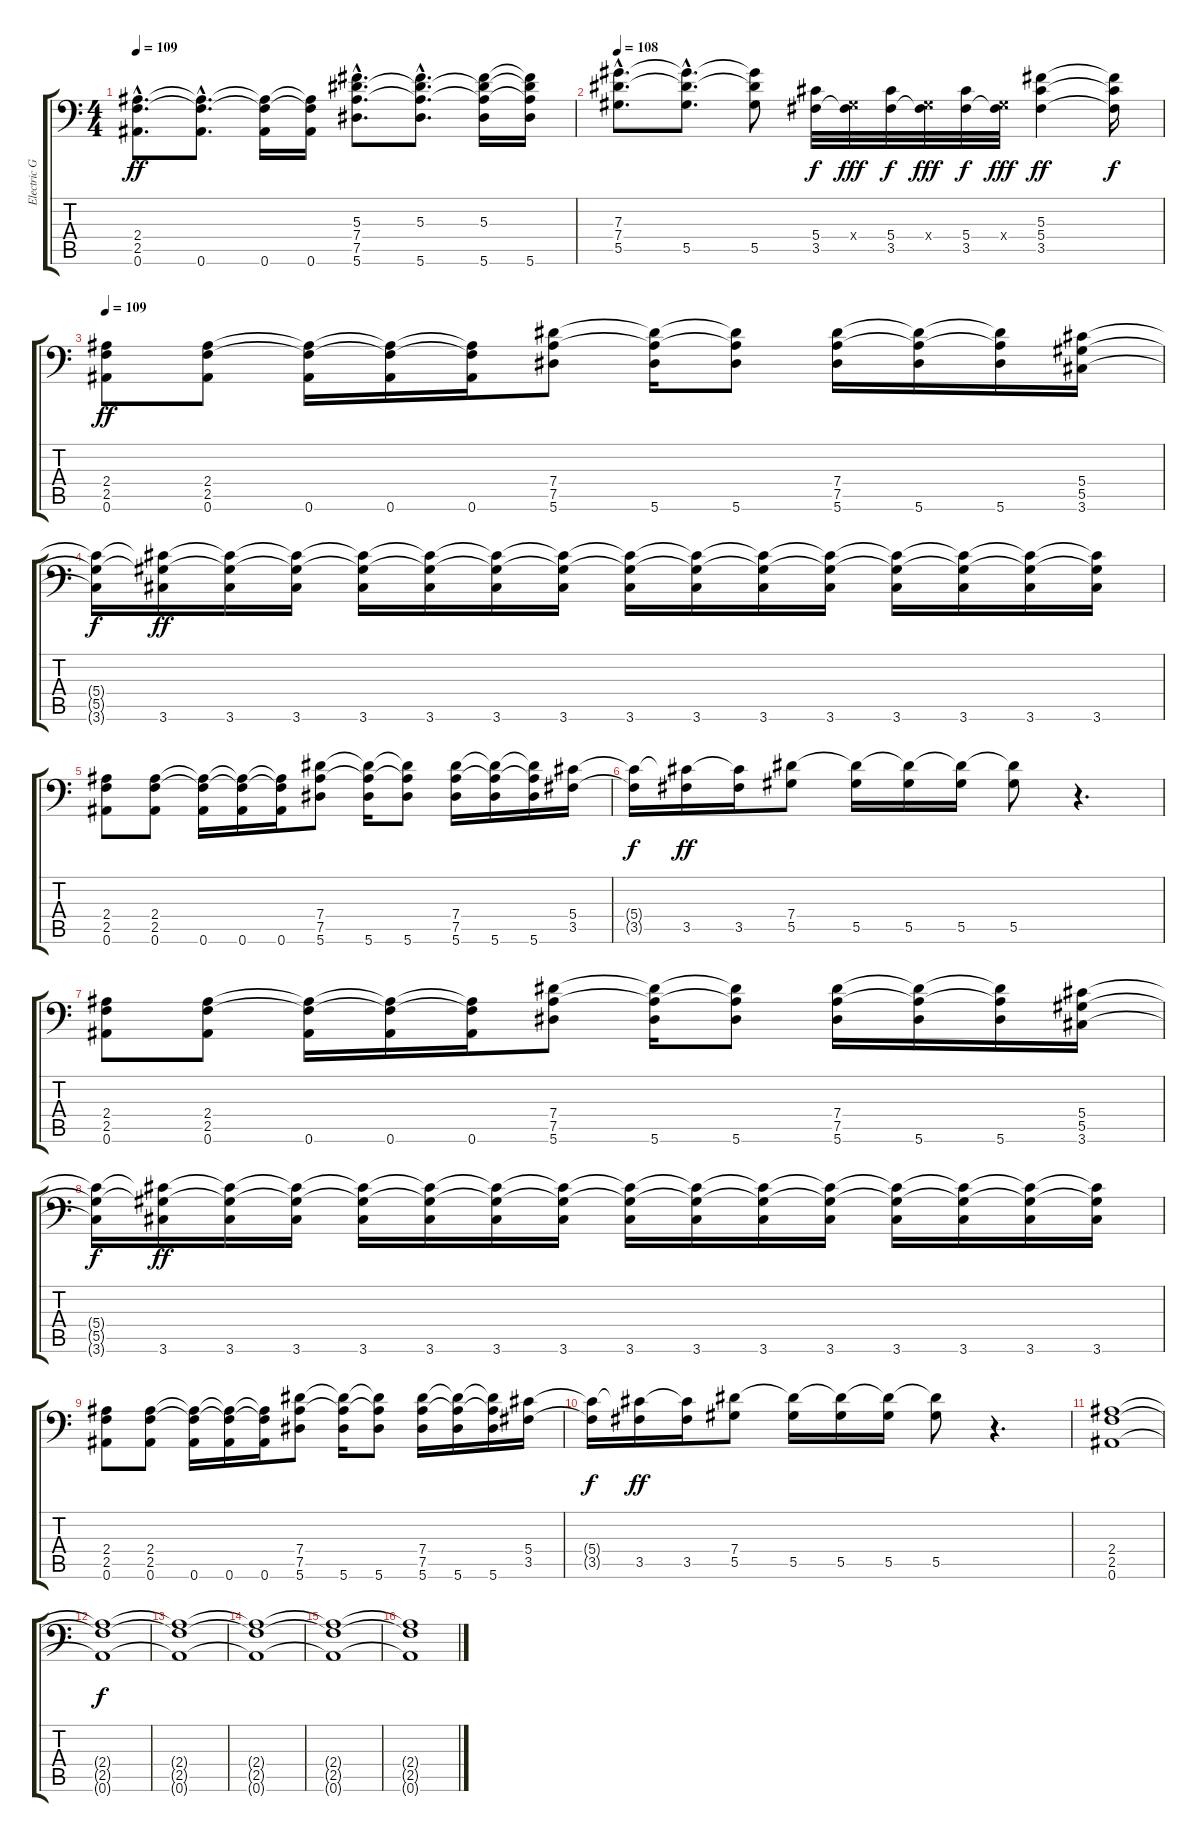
\track ("Electric Guitar 4" "Electric G") {instrument distortionguitar}
\staff {score tabs}
\tuning (Bb3 F3 Db3 Ab2 Eb2 Bb1) {hide}
\ts (4 4)
\tempo 109
\clef f4
\ks c
(2.4{hac} 2.5{hac} 0.6{hac}).8{d dy ff} (2.4{hac t} 2.5{hac t} 0.6{hac}).8{d} (2.4{t} 2.5{t} 0.6).16 (2.4{t} 2.5{t} 0.6).16 (5.3{hac} 7.4{hac} 7.5{hac} 5.6{hac}).8{d} (5.3{hac} 7.4{hac t} 7.5{hac t} 5.6{hac}).8{d} (5.3 7.4{t} 7.5{t} 5.6).16 (5.3{t} 7.4{t} 7.5{t} 5.6).16 |
\tempo 108
(7.3{hac} 7.4{hac} 5.5{hac}).8{d} (7.3{hac t} 7.4{hac t} 5.5{hac}).8{d} (7.3{t} 7.4{t} 5.5).8 (5.4 3.5).32{dy f} (0.4{x} 3.5{t}).32{dy fff} (5.4 3.5).32{dy f} (0.4{x} 3.5{t}).32{dy fff} (5.4 3.5).32{dy f} (0.4{x} 3.5{t}).32{dy fff} (5.3 5.4 3.5).4{dy ff} (5.3{t} 5.4{t} 3.5{t}).16{dy f} |
\tempo 109
(2.4 2.5 0.6).8{dy ff} (2.4 2.5 0.6).8 (2.4{t} 2.5{t} 0.6).16 (2.4{t} 2.5{t} 0.6).16 (2.4{t} 2.5{t} 0.6).16 (7.4 7.5 5.6).8 (7.4{t} 7.5{t} 5.6).16 (7.4{t} 7.5{t} 5.6).8 (7.4 7.5 5.6).16 (7.4{t} 7.5{t} 5.6).16 (7.4{t} 7.5{t} 5.6).16 (5.4 5.5 3.6).16 |
(5.4{t} 5.5{t} 3.6{t}).16{dy f} (5.4{t} 5.5{t} 3.6).16{dy ff} (5.4{t} 5.5{t} 3.6).16 (5.4{t} 5.5{t} 3.6).16 (5.4{t} 5.5{t} 3.6).16 (5.4{t} 5.5{t} 3.6).16 (5.4{t} 5.5{t} 3.6).16 (5.4{t} 5.5{t} 3.6).16 (5.4{t} 5.5{t} 3.6).16 (5.4{t} 5.5{t} 3.6).16 (5.4{t} 5.5{t} 3.6).16 (5.4{t} 5.5{t} 3.6).16 (5.4{t} 5.5{t} 3.6).16 (5.4{t} 5.5{t} 3.6).16 (5.4{t} 5.5{t} 3.6).16 (5.4{t} 5.5{t} 3.6).16 |
(2.4 2.5 0.6).8 (2.4 2.5 0.6).8 (2.4{t} 2.5{t} 0.6).16 (2.4{t} 2.5{t} 0.6).16 (2.4{t} 2.5{t} 0.6).16 (7.4 7.5 5.6).8 (7.4{t} 7.5{t} 5.6).16 (7.4{t} 7.5{t} 5.6).8 (7.4 7.5 5.6).16 (7.4{t} 7.5{t} 5.6).16 (7.4{t} 7.5{t} 5.6).16 (5.4 3.5).16 |
(5.4{t} 3.5{t}).16{dy f} (5.4{t} 3.5).16{dy ff} (5.4{t} 3.5).16 (7.4 5.5).8 (7.4{t} 5.5).16 (7.4{t} 5.5).16 (7.4{t} 5.5).16 (7.4{t} 5.5).8 r.4{d} |
(2.4 2.5 0.6).8 (2.4 2.5 0.6).8 (2.4{t} 2.5{t} 0.6).16 (2.4{t} 2.5{t} 0.6).16 (2.4{t} 2.5{t} 0.6).16 (7.4 7.5 5.6).8 (7.4{t} 7.5{t} 5.6).16 (7.4{t} 7.5{t} 5.6).8 (7.4 7.5 5.6).16 (7.4{t} 7.5{t} 5.6).16 (7.4{t} 7.5{t} 5.6).16 (5.4 5.5 3.6).16 |
(5.4{t} 5.5{t} 3.6{t}).16{dy f} (5.4{t} 5.5{t} 3.6).16{dy ff} (5.4{t} 5.5{t} 3.6).16 (5.4{t} 5.5{t} 3.6).16 (5.4{t} 5.5{t} 3.6).16 (5.4{t} 5.5{t} 3.6).16 (5.4{t} 5.5{t} 3.6).16 (5.4{t} 5.5{t} 3.6).16 (5.4{t} 5.5{t} 3.6).16 (5.4{t} 5.5{t} 3.6).16 (5.4{t} 5.5{t} 3.6).16 (5.4{t} 5.5{t} 3.6).16 (5.4{t} 5.5{t} 3.6).16 (5.4{t} 5.5{t} 3.6).16 (5.4{t} 5.5{t} 3.6).16 (5.4{t} 5.5{t} 3.6).16 |
(2.4 2.5 0.6).8 (2.4 2.5 0.6).8 (2.4{t} 2.5{t} 0.6).16 (2.4{t} 2.5{t} 0.6).16 (2.4{t} 2.5{t} 0.6).16 (7.4 7.5 5.6).8 (7.4{t} 7.5{t} 5.6).16 (7.4{t} 7.5{t} 5.6).8 (7.4 7.5 5.6).16 (7.4{t} 7.5{t} 5.6).16 (7.4{t} 7.5{t} 5.6).16 (5.4 3.5).16 |
(5.4{t} 3.5{t}).16{dy f} (5.4{t} 3.5).16{dy ff} (5.4{t} 3.5).16 (7.4 5.5).8 (7.4{t} 5.5).16 (7.4{t} 5.5).16 (7.4{t} 5.5).16 (7.4{t} 5.5).8 r.4{d} |
(2.4 2.5 0.6).1{volume 10} |
(2.4{t} 2.5{t} 0.6{t}).1{dy f} |
(2.4{t} 2.5{t} 0.6{t}).1{volume 6} |
(2.4{t} 2.5{t} 0.6{t}).1 |
(2.4{t} 2.5{t} 0.6{t}).1{volume 4} |
(2.4{t} 2.5{t} 0.6{t}).1
